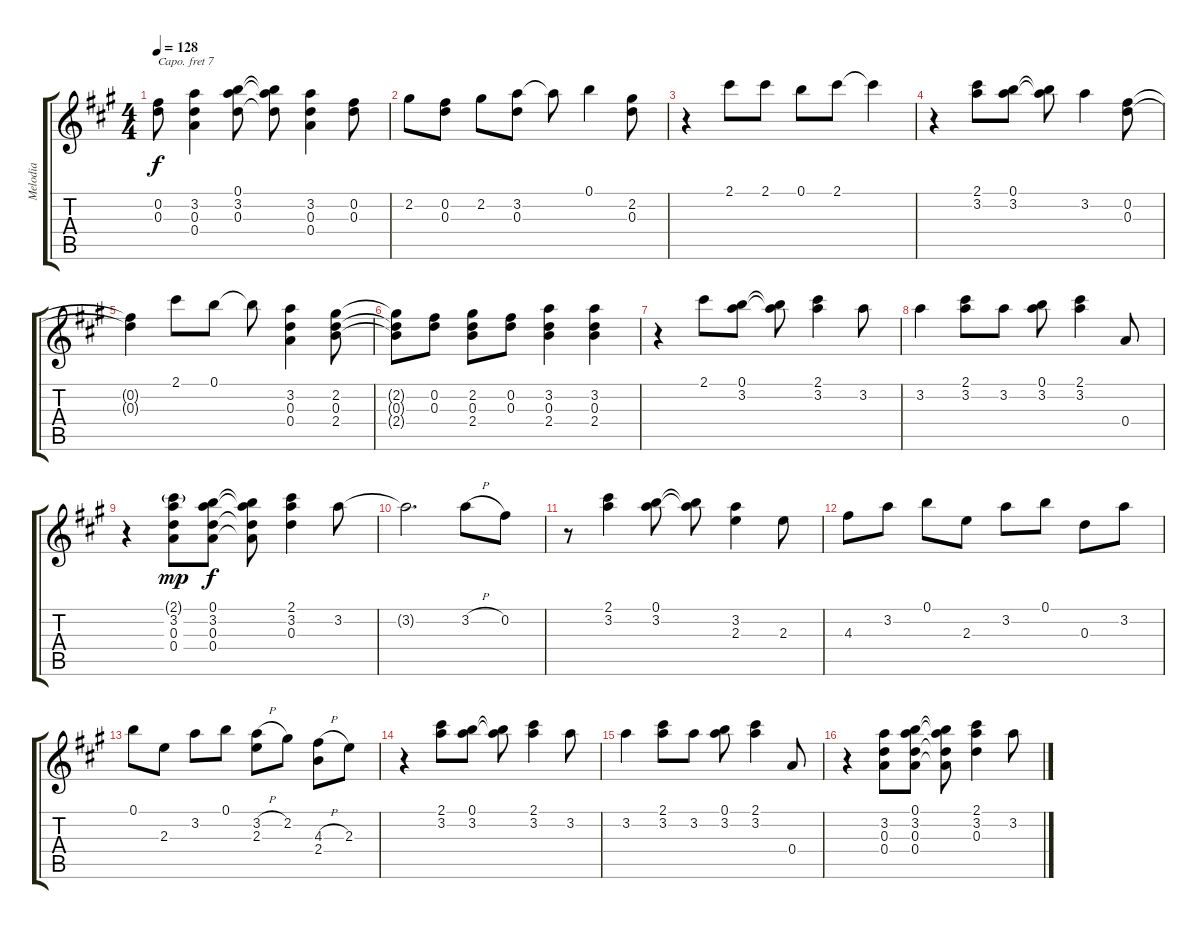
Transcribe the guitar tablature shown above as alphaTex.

\track ("Melodia " "Melodia ") {instrument acousticguitarsteel}
\staff {score tabs}
\capo 7
\tuning (E4 B3 G3 D3 A2 E2) {hide}
\ts (4 4)
\tempo 128
\clef g2
\ks a
(0.2{t} 0.3{t}).8{dy f} (3.2 0.3 0.4).4 (0.1 3.2 0.3).8 (0.1{t} 3.2{t} 0.3{t}).8 (3.2 0.3 0.4).4 (0.2 0.3).8 |
2.2.8 (0.2 0.3).8 2.2.8 (3.2 0.3).8 3.2{t}.8 0.1.4 (2.2 0.3).8 |
r.4 2.1.8 2.1.8 0.1.8 2.1.8 2.1{t}.4 |
r.4 (2.1 3.2).8 (0.1 3.2).8 (0.1{t} 3.2{t}).8 3.2.4 (0.2 0.3).8 |
(0.2{t} 0.3{t}).4 2.1.8 0.1.8 0.1{t}.8 (3.2 0.3 0.4).4 (2.2 0.3 2.4).8 |
(2.2{t} 0.3{t} 2.4{t}).8 (0.2 0.3).8 (2.2 0.3 2.4).8 (0.2 0.3).8 (3.2 0.3 2.4).4 (3.2 0.3 2.4).4 |
r.4 2.1.8 (0.1 3.2).8 (0.1{t} 3.2{t}).8 (2.1 3.2).4 3.2.8 |
3.2.4 (2.1 3.2).8 3.2.8 (0.1 3.2).8 (2.1 3.2).4 0.4.8 |
r.4 (2.1{g} 3.2 0.3 0.4).8{dy mp} (0.1 3.2 0.3 0.4).8{dy f} (0.1{t} 3.2{t} 0.3{t} 0.4{t}).8 (2.1 3.2 0.3).4 3.2.8 |
3.2{t}.2{d} 3.2{h}.8 0.2.8 |
r.8 (2.1 3.2).4 (0.1 3.2).8 (0.1{t} 3.2{t}).8 (3.2 2.3).4 2.3.8 |
4.3.8 3.2.8 0.1.8 2.3.8 3.2.8 0.1.8 0.3.8 3.2.8 |
0.1.8 2.3.8 3.2.8 0.1.8 (3.2{h} 2.3).8 2.2.8 (4.3{h} 2.4).8 2.3.8 |
r.4 (2.1 3.2).8 (0.1 3.2).8 (0.1{t} 3.2{t}).8 (2.1 3.2).4 3.2.8 |
3.2.4 (2.1 3.2).8 3.2.8 (0.1 3.2).8 (2.1 3.2).4 0.4.8 |
r.4 (3.2 0.3 0.4).8 (0.1 3.2 0.3 0.4).8 (0.1{t} 3.2{t} 0.3{t} 0.4{t}).8 (2.1 3.2 0.3).4 3.2.8
